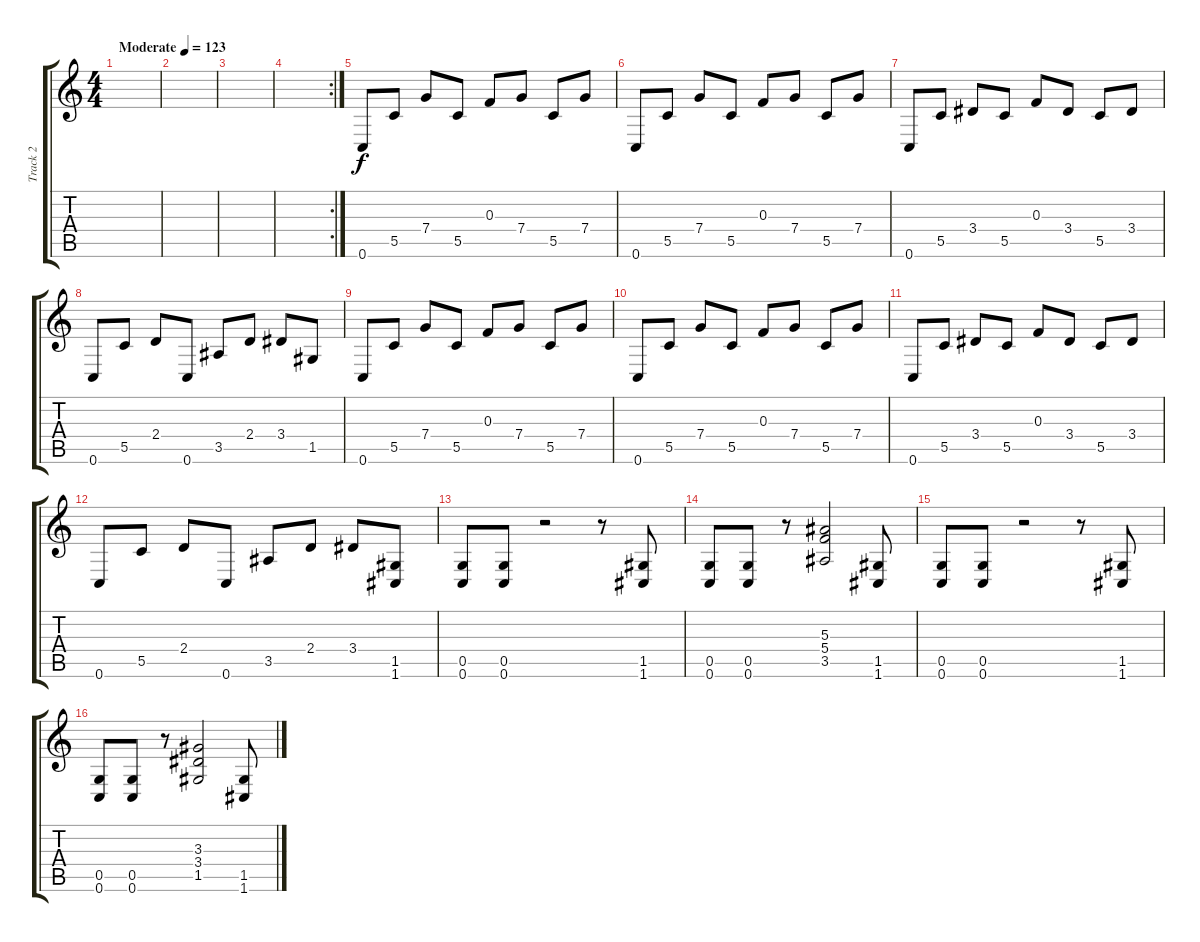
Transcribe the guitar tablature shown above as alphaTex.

\track ("Track 2" "Track 2") {instrument distortionguitar}
\staff {score tabs}
\tuning (D4 A3 F3 C3 G2 C2) {hide}
\ts (4 4)
\tempo (123 "Moderate")
\clef g2
\ks c
|
|
|
\rc 2
|
0.6.8 5.5.8 7.4.8 5.5.8 0.3.8 7.4.8 5.5.8 7.4.8 |
0.6.8 5.5.8 7.4.8 5.5.8 0.3.8 7.4.8 5.5.8 7.4.8 |
0.6.8 5.5.8 3.4.8 5.5.8 0.3.8 3.4.8 5.5.8 3.4.8 |
0.6.8 5.5.8 2.4.8 0.6.8 3.5.8 2.4.8 3.4.8 1.5.8 |
0.6.8 5.5.8 7.4.8 5.5.8 0.3.8 7.4.8 5.5.8 7.4.8 |
0.6.8 5.5.8 7.4.8 5.5.8 0.3.8 7.4.8 5.5.8 7.4.8 |
0.6.8 5.5.8 3.4.8 5.5.8 0.3.8 3.4.8 5.5.8 3.4.8 |
0.6.8 5.5.8 2.4.8 0.6.8 3.5.8 2.4.8 3.4.8 (1.5 1.6).8 |
(0.5 0.6).8 (0.5 0.6).8 r.2 r.8 (1.5 1.6).8 |
(0.5 0.6).8 (0.5 0.6).8 r.8 (5.3 5.4 3.5).2 (1.5 1.6).8 |
(0.5 0.6).8 (0.5 0.6).8 r.2 r.8 (1.5 1.6).8 |
(0.5 0.6).8 (0.5 0.6).8 r.8 (3.3 3.4 1.5).2 (1.5 1.6).8
